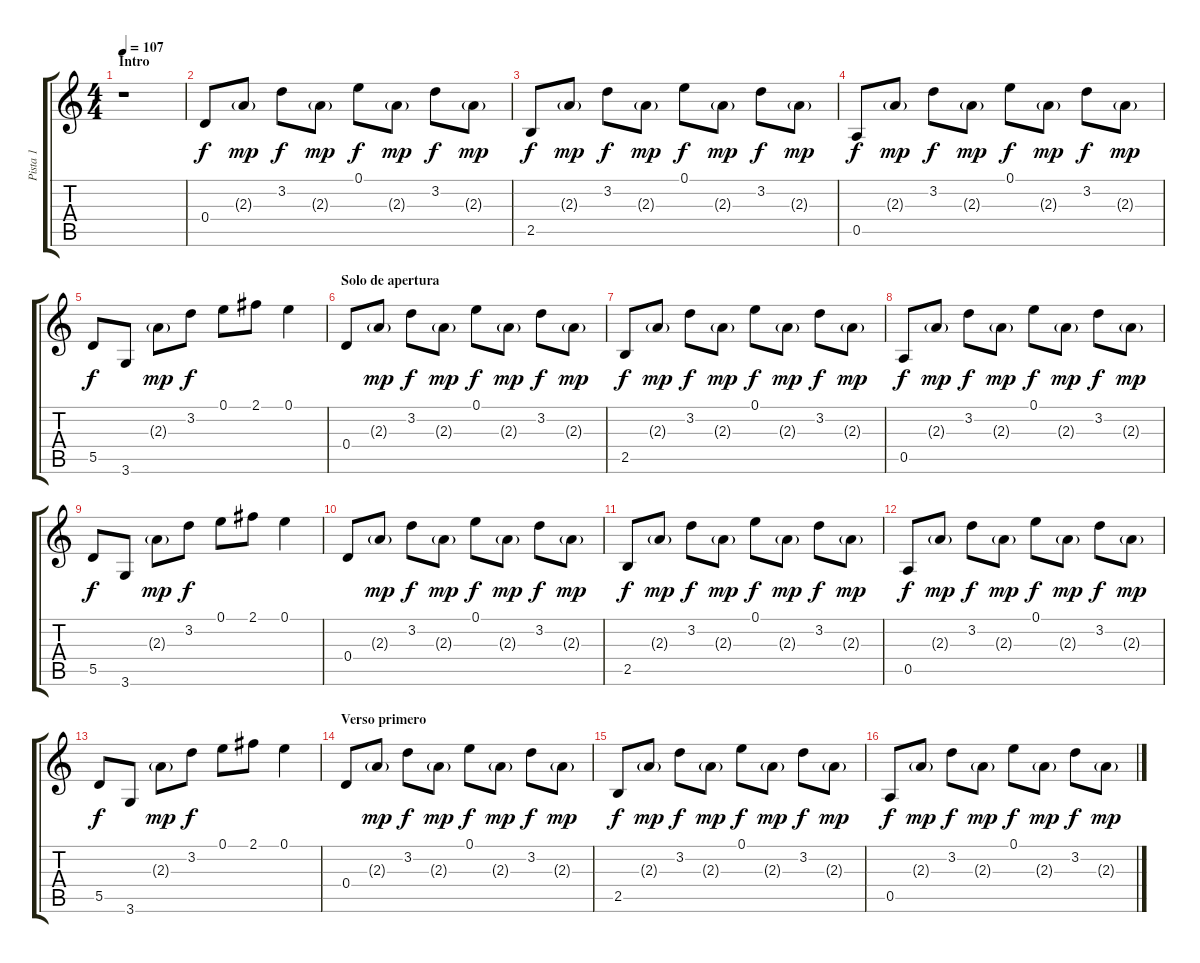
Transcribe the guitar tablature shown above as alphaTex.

\track ("Pista 1" "Pista 1") {instrument overdrivenguitar}
\staff {score tabs}
\tuning (E4 B3 G3 D3 A2 E2) {hide}
\ts (4 4)
\section ("" "Intro")
\tempo 107
\clef g2
\ks c
r.1{dy f instrument overdrivenguitar} |
0.4.8 2.3{g}.8{dy mp} 3.2.8{dy f} 2.3{g}.8{dy mp} 0.1.8{dy f} 2.3{g}.8{dy mp} 3.2.8{dy f} 2.3{g}.8{dy mp} |
2.5.8{dy f} 2.3{g}.8{dy mp} 3.2.8{dy f} 2.3{g}.8{dy mp} 0.1.8{dy f} 2.3{g}.8{dy mp} 3.2.8{dy f} 2.3{g}.8{dy mp} |
0.5.8{dy f} 2.3{g}.8{dy mp} 3.2.8{dy f} 2.3{g}.8{dy mp} 0.1.8{dy f} 2.3{g}.8{dy mp} 3.2.8{dy f} 2.3{g}.8{dy mp} |
5.5.8{dy f} 3.6.8 2.3{g}.8{dy mp} 3.2.8{dy f} 0.1.8 2.1.8 0.1.4 |
\section ("" "Solo de apertura")
0.4.8 2.3{g}.8{dy mp} 3.2.8{dy f} 2.3{g}.8{dy mp} 0.1.8{dy f} 2.3{g}.8{dy mp} 3.2.8{dy f} 2.3{g}.8{dy mp} |
2.5.8{dy f} 2.3{g}.8{dy mp} 3.2.8{dy f} 2.3{g}.8{dy mp} 0.1.8{dy f} 2.3{g}.8{dy mp} 3.2.8{dy f} 2.3{g}.8{dy mp} |
0.5.8{dy f} 2.3{g}.8{dy mp} 3.2.8{dy f} 2.3{g}.8{dy mp} 0.1.8{dy f} 2.3{g}.8{dy mp} 3.2.8{dy f} 2.3{g}.8{dy mp} |
5.5.8{dy f} 3.6.8 2.3{g}.8{dy mp} 3.2.8{dy f} 0.1.8 2.1.8 0.1.4 |
0.4.8 2.3{g}.8{dy mp} 3.2.8{dy f} 2.3{g}.8{dy mp} 0.1.8{dy f} 2.3{g}.8{dy mp} 3.2.8{dy f} 2.3{g}.8{dy mp} |
2.5.8{dy f} 2.3{g}.8{dy mp} 3.2.8{dy f} 2.3{g}.8{dy mp} 0.1.8{dy f} 2.3{g}.8{dy mp} 3.2.8{dy f} 2.3{g}.8{dy mp} |
0.5.8{dy f} 2.3{g}.8{dy mp} 3.2.8{dy f} 2.3{g}.8{dy mp} 0.1.8{dy f} 2.3{g}.8{dy mp} 3.2.8{dy f} 2.3{g}.8{dy mp} |
5.5.8{dy f} 3.6.8 2.3{g}.8{dy mp} 3.2.8{dy f} 0.1.8 2.1.8 0.1.4 |
\section ("" "Verso primero")
0.4.8 2.3{g}.8{dy mp} 3.2.8{dy f} 2.3{g}.8{dy mp} 0.1.8{dy f} 2.3{g}.8{dy mp} 3.2.8{dy f} 2.3{g}.8{dy mp} |
2.5.8{dy f} 2.3{g}.8{dy mp} 3.2.8{dy f} 2.3{g}.8{dy mp} 0.1.8{dy f} 2.3{g}.8{dy mp} 3.2.8{dy f} 2.3{g}.8{dy mp} |
0.5.8{dy f} 2.3{g}.8{dy mp} 3.2.8{dy f} 2.3{g}.8{dy mp} 0.1.8{dy f} 2.3{g}.8{dy mp} 3.2.8{dy f} 2.3{g}.8{dy mp}
